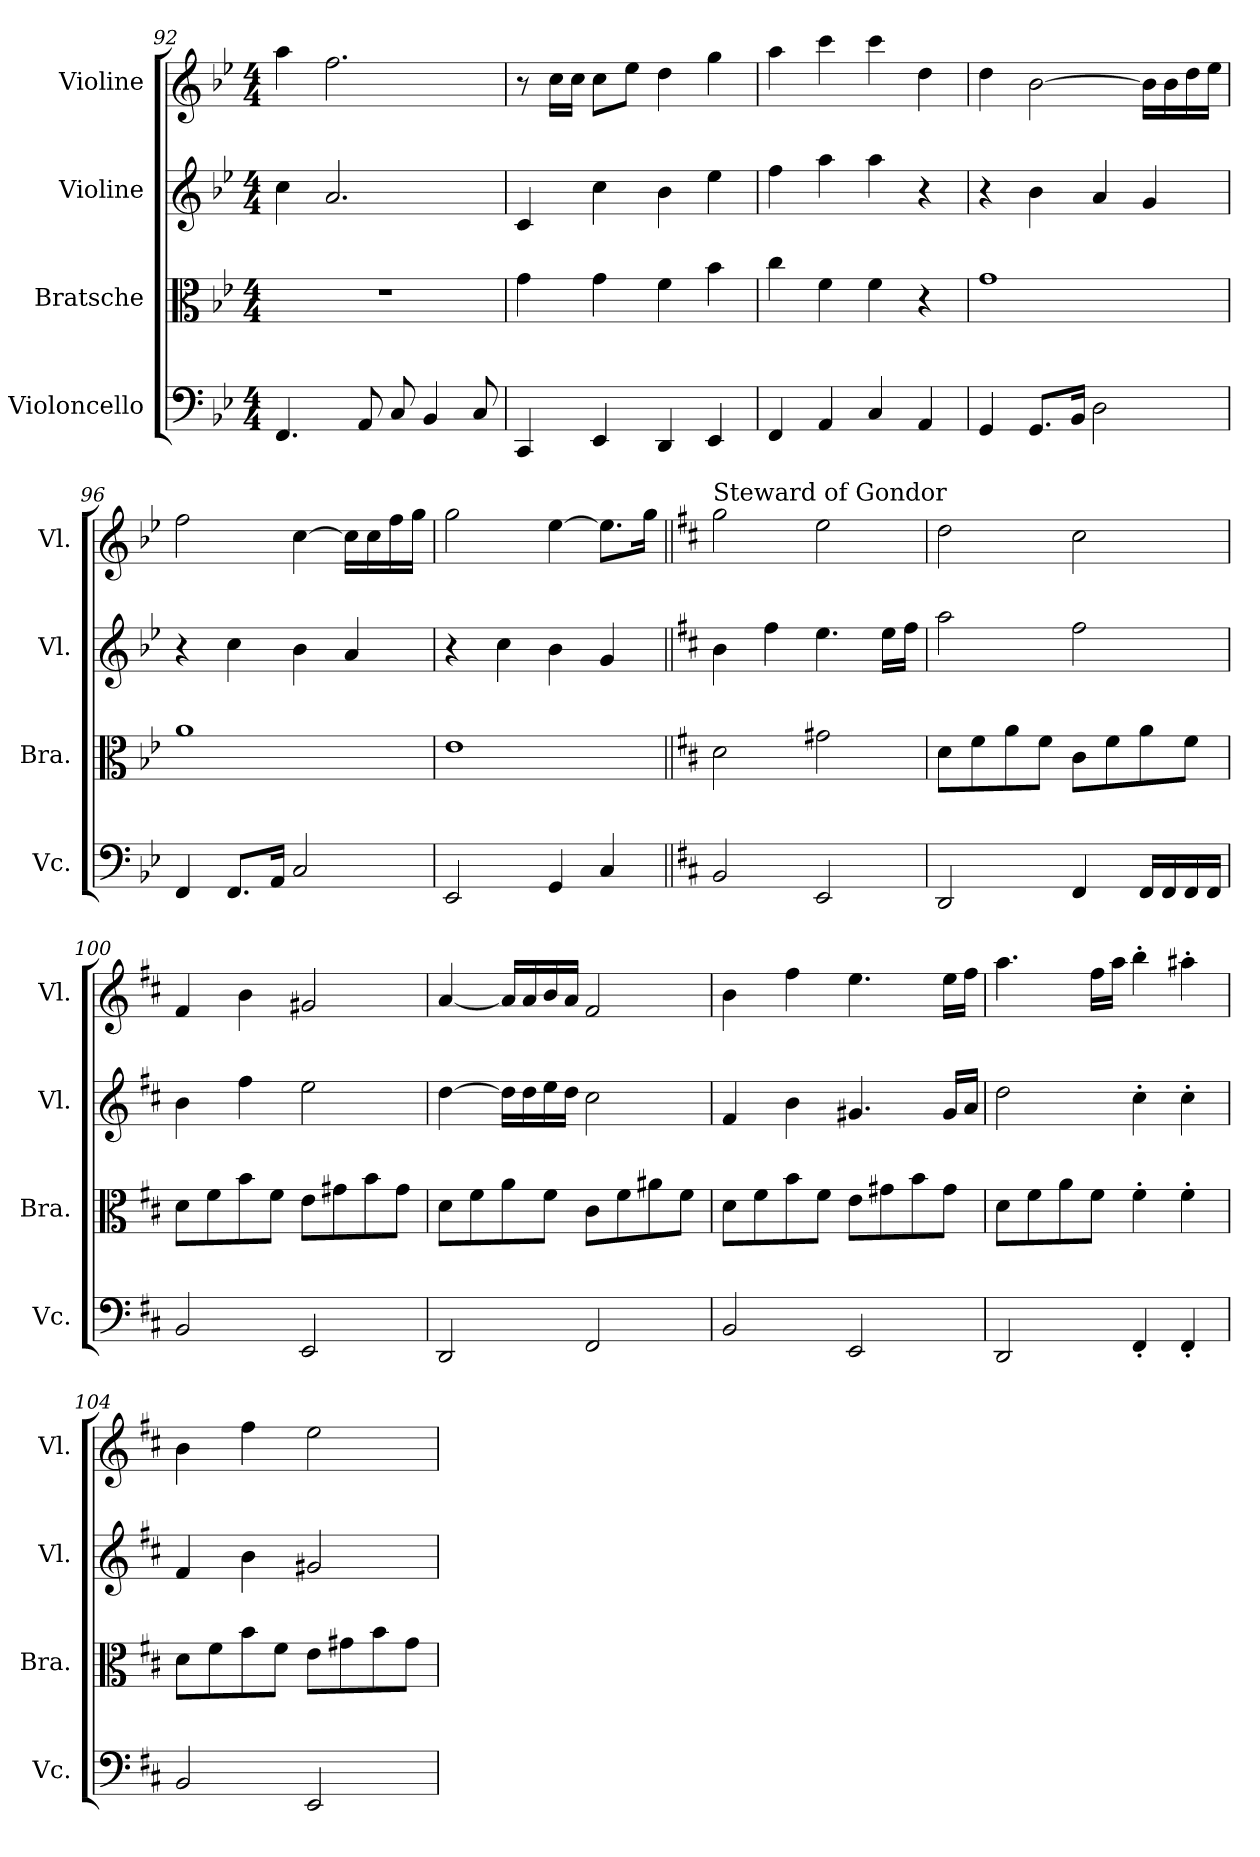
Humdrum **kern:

**kern	**kern	**kern	**kern
*part4	*part3	*part2	*part1
*staff4	*staff3	*staff2	*staff1
*I"Violoncello	*I"Bratsche	*I"Violine	*I"Violine
*I'Vc.	*I'Bra.	*I'Vl.	*I'Vl.
!!LO:LB:g=z
*clefF4	*clefC3	*clefG2	*clefG2
*k[b-e-]	*k[b-e-]	*k[b-e-]	*k[b-e-]
*M4/4	*M4/4	*M4/4	*M4/4
=92	=92	=92	=92
4.FF/	1r	4cc\	4aa\
.	.	2.a/	2.ff\
8AA/	.	.	.
8C/	.	.	.
4BB-/	.	.	.
8C/	.	.	.
=93	=93	=93	=93
4CC/	4g\	4c/	8r
.	.	.	16cc\LL
.	.	.	16cc\JJ
4EE-/	4g\	4cc\	8cc\L
.	.	.	8ee-\J
4DD/	4f\	4b-\	4dd\
4EE-/	4b-\	4ee-\	4gg\
=94	=94	=94	=94
4FF/	4cc\	4ff\	4aa\
4AA/	4f\	4aa\	4ccc\
4C/	4f\	4aa\	4ccc\
4AA/	4r	4r	4dd\
=95	=95	=95	=95
4GG/	1g	4r	4dd\
8.GG/L	.	4b-\	[2b-\
16BB-/Jk	.	.	.
2D\	.	4a/	.
.	.	4g/	16b-\LL]
.	.	.	16b-\
.	.	.	16dd\
.	.	.	16ee-\JJ
=96	=96	=96	=96
4FF/	1a	4r	2ff\
8.FF/L	.	4cc\	.
16AA/Jk	.	.	.
2C/	.	4b-\	[4cc\
.	.	4a/	16cc\LL]
.	.	.	16cc\
.	.	.	16ff\
.	.	.	16gg\JJ
!!LO:LB:g=z
=97	=97	=97	=97
2EE-/	1e-	4r	2gg\
.	.	4cc\	.
4GG/	.	4b-\	[4ee-\
4C/	.	4g/	8.ee-\L]
.	.	.	16gg\Jk
=98||	=98||	=98||	=98||
*k[f#c#]	*k[f#c#]	*k[f#c#]	*k[f#c#]
*	*	*	*MM60
!	!	!	!LO:TX:a:t=Steward of Gondor
2BB/	2d\	4b\	2gg\
.	.	4ff#\	.
2EE/	2g#X\	4.ee\	2ee\
.	.	16ee\LL	.
.	.	16ff#\JJ	.
=99	=99	=99	=99
2DD/	8d\L	2aa\	2dd\
.	8f#\	.	.
.	8a\	.	.
.	8f#\J	.	.
4FF#/	8c#\L	2ff#\	2cc#\
.	8f#\	.	.
16FF#/LL	8a\	.	.
16FF#/	.	.	.
16FF#/	8f#\J	.	.
16FF#/JJ	.	.	.
=100	=100	=100	=100
2BB/	8d\L	4b\	4f#/
.	8f#\	.	.
.	8b\	4ff#\	4b\
.	8f#\J	.	.
2EE/	8e\L	2ee\	2g#X/
.	8g#X\	.	.
.	8b\	.	.
.	8g#\J	.	.
!!LO:PB:g=z
=101	=101	=101	=101
2DD/	8d\L	[4dd\	[4a/
.	8f#\	.	.
.	8a\	16dd\LL]	16a/LL]
.	.	16dd\	16a/
.	8f#\J	16ee\	16b/
.	.	16dd\JJ	16a/JJ
2FF#/	8c#\L	2cc#\	2f#/
.	8f#\	.	.
.	8a#X\	.	.
.	8f#\J	.	.
=102	=102	=102	=102
2BB/	8d\L	4f#/	4b\
.	8f#\	.	.
.	8b\	4b\	4ff#\
.	8f#\J	.	.
2EE/	8e\L	4.g#X/	4.ee\
.	8g#X\	.	.
.	8b\	.	.
.	8g#\J	16g#/LL	16ee\LL
.	.	16a/JJ	16ff#\JJ
=103	=103	=103	=103
2DD/	8d\L	2dd\	4.aa\
.	8f#\	.	.
.	8a\	.	.
.	8f#\J	.	16ff#\LL
.	.	.	16aa\JJ
4FF#'/	4f#'\	4cc#'\	4bb'\
4FF#'/	4f#'\	4cc#'\	4aa#X'\
=104	=104	=104	=104
2BB/	8d\L	4f#/	4b\
.	8f#\	.	.
.	8b\	4b\	4ff#\
.	8f#\J	.	.
2EE/	8e\L	2g#X/	2ee\
.	8g#X\	.	.
.	8b\	.	.
.	8g#\J	.	.
=	=	=	=
*-	*-	*-	*-
